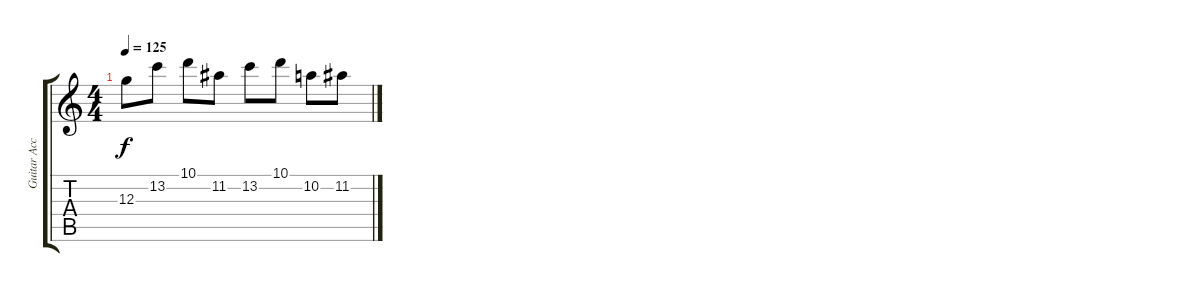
\track ("Guitar Accoustic Steel" "Guitar Acc") {instrument acousticguitarsteel}
\staff {score tabs}
\tuning (E4 B3 G3 D3 A2 E2) {hide}
\ts (4 4)
\tempo 125
\clef g2
\ks c
12.3.8{dy f} 13.2.8 10.1.8 11.2.8 13.2.8 10.1.8 10.2.8 11.2.8
